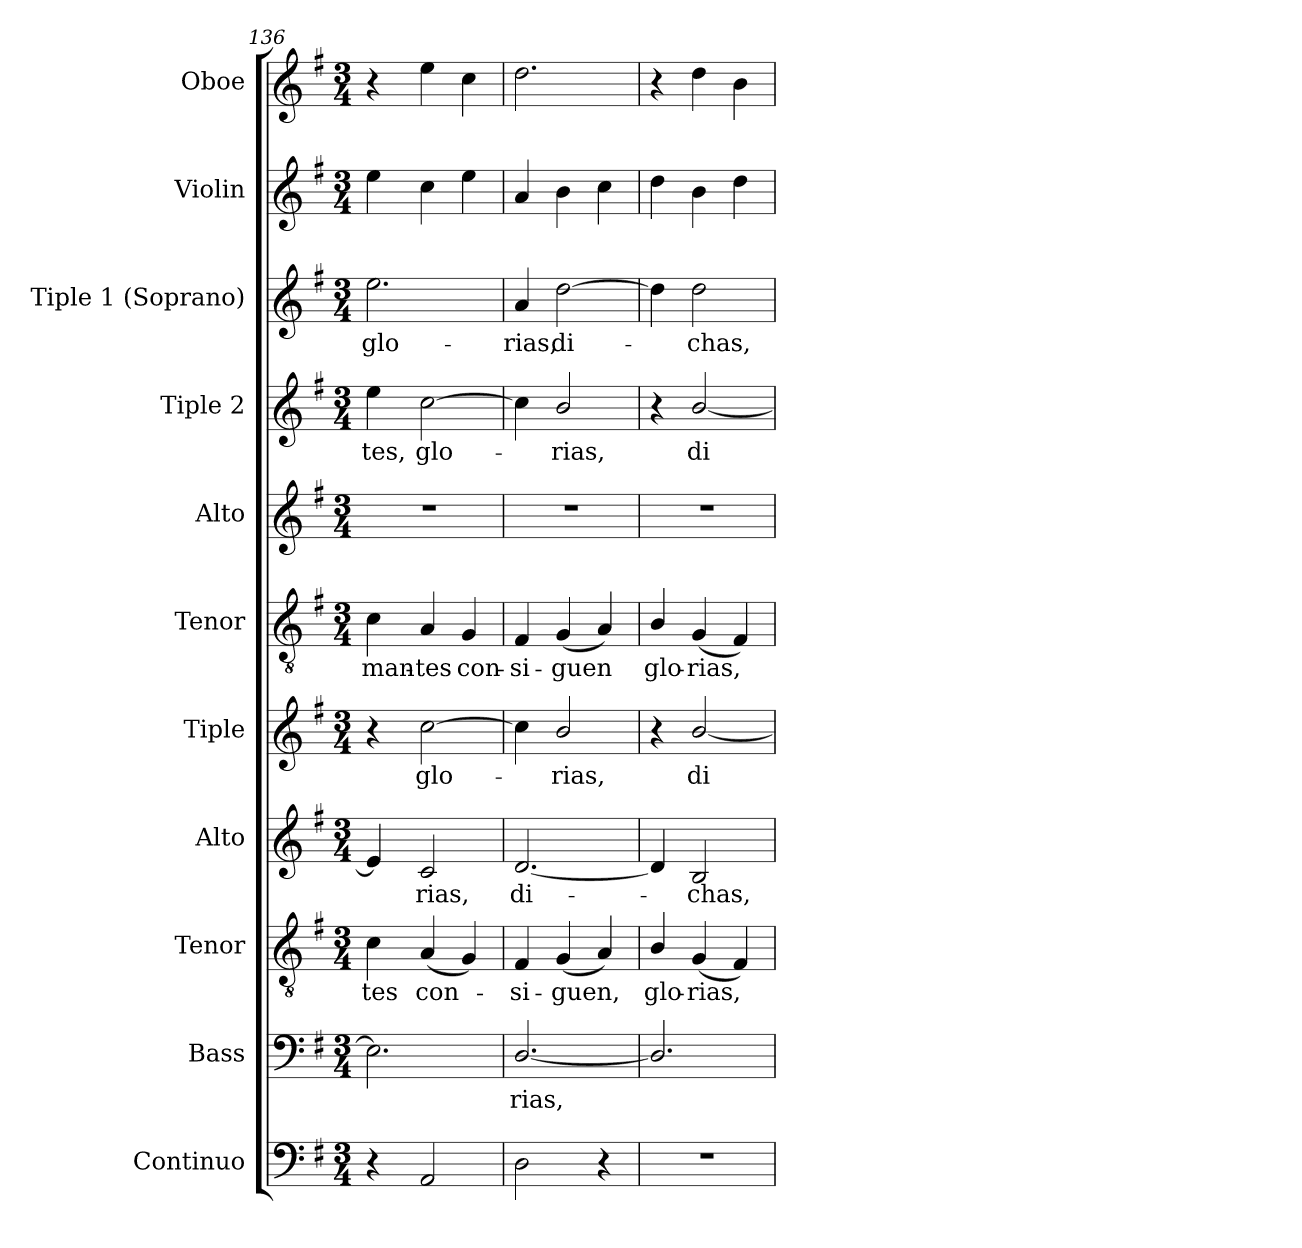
**kern	**kern	**text	**kern	**text	**kern	**text	**kern	**text	**kern	**text	**kern	**kern	**text	**kern	**text	**kern	**kern
*part11	*part10	*part10	*part9	*part9	*part8	*part8	*part7	*part7	*part6	*part6	*part5	*part4	*part4	*part3	*part3	*part2	*part1
*staff11	*staff10	*staff10	*staff9	*staff9	*staff8	*staff8	*staff7	*staff7	*staff6	*staff6	*staff5	*staff4	*staff4	*staff3	*staff3	*staff2	*staff1
*I"Continuo	*I"Bass	*	*I"Tenor	*	*I"Alto	*	*I"Tiple	*	*I"Tenor	*	*I"Alto	*I"Tiple 2	*	*I"Tiple 1 (Soprano)	*	*I"Violin	*I"Oboe
*I'Cont.	*I'B.	*	*I'T.	*	*I'A.	*	*	*	*I'T.	*	*I'A.	*	*	*I'S1.	*	*I'Vln.	*I'Ob.
*clefF4	*clefF4	*	*clefGv2	*	*clefG2	*	*clefG2	*	*clefGv2	*	*clefG2	*clefG2	*	*clefG2	*	*clefG2	*clefG2
*	*	*	*ITrd7c12	*	*	*	*	*	*ITrd7c12	*	*	*	*	*	*	*	*
*k[f#]	*k[f#]	*	*k[f#]	*	*k[f#]	*	*k[f#]	*	*k[f#]	*	*k[f#]	*k[f#]	*	*k[f#]	*	*k[f#]	*k[f#]
*G:	*G:	*	*G:	*	*G:	*	*G:	*	*G:	*	*G:	*G:	*	*G:	*	*G:	*G:
*M3/4	*M3/4	*	*M3/4	*	*M3/4	*	*M3/4	*	*M3/4	*	*M3/4	*M3/4	*	*M3/4	*	*M3/4	*M3/4
=136	=136	=136	=136	=136	=136	=136	=136	=136	=136	=136	=136	=136	=136	=136	=136	=136	=136
!	!	!	!	!LO:LY:b:color=#000000	!	!	!	!	!	!	!	!	!	!	!	!	!
!	!	!	!	!	!	!	!	!	!	!LO:LY:b:color=#000000	!LO:N:vis=1	!	!	!	!	!	!
!	!	!	!	!	!	!	!	!	!	!	!	!	!LO:LY:b:color=#000000	!	!	!	!
!	!	!	!	!	!	!	!	!	!	!	!	!	!	!	!LO:LY:b:color=#000000	!	!
4r	2.Ei\]	.	4Ci\	-tes	4ei/]	.	4r	.	4Ci\	-man-	2.r	4eei\	-tes,	2.eei\	glo-	4eei\	4r
!	!	!	!	!LO:LY:b:color=#000000	!	!	!	!	!	!	!	!	!	!	!	!	!
!	!	!	!	!	!	!LO:LY:b:color=#000000	!	!	!	!	!	!	!	!	!	!	!
!	!	!	!	!	!	!	!	!LO:LY:b:color=#000000	!	!	!	!	!	!	!	!	!
!	!	!	!	!	!	!	!	!	!	!LO:LY:b:color=#000000	!	!	!	!	!	!	!
!	!	!	!	!	!	!	!	!	!	!	!	!	!LO:LY:b:color=#000000	!	!	!	!
2AAi/	.	.	(4AAi/	con-	2ci/	-rias,	[2cci\	glo-	4AAi/	-tes	.	[2cci\	glo-	.	.	4cci\	4eei\
!	!	!	!	!	!	!	!	!	!	!LO:LY:b:color=#000000	!	!	!	!	!	!	!
.	.	.	4GGi/)	.	.	.	.	.	4GGi/	con-	.	.	.	.	.	4eei\	4cci\
=137	=137	=137	=137	=137	=137	=137	=137	=137	=137	=137	=137	=137	=137	=137	=137	=137	=137
!	!	!LO:LY:b:color=#000000	!	!	!	!	!	!	!	!	!	!	!	!	!	!	!
!	!	!	!	!LO:LY:b:color=#000000	!	!	!	!	!	!	!	!	!	!	!	!	!
!	!	!	!	!	!	!LO:LY:b:color=#000000	!	!	!	!	!	!	!	!	!	!	!
!	!	!	!	!	!	!	!	!	!	!LO:LY:b:color=#000000	!LO:N:vis=1	!	!	!	!	!	!
!	!	!	!	!	!	!	!	!	!	!	!	!	!	!	!LO:LY:b:color=#000000	!	!
2Di\	[2.Di/	-rias,	4FF#i/	-si-	[2.di/	di-	4cci\]	.	4FF#i/	-si-	2.r	4cci\]	.	4ai/	-rias,	4ai/	2.ddi\
!	!	!	!	!LO:LY:b:color=#000000	!	!	!	!	!	!	!	!	!	!	!	!	!
!	!	!	!	!	!	!	!	!LO:LY:b:color=#000000	!	!	!	!	!	!	!	!	!
!	!	!	!	!	!	!	!	!	!	!LO:LY:b:color=#000000	!	!	!	!	!	!	!
!	!	!	!	!	!	!	!	!	!	!	!	!	!LO:LY:b:color=#000000	!	!	!	!
!	!	!	!	!	!	!	!	!	!	!	!	!	!	!	!LO:LY:b:color=#000000	!	!
.	.	.	(4GGi/	-guen,	.	.	2bi/	-rias,	(4GGi/	-guen	.	2bi/	-rias,	[2ddi\	di-	4bi\	.
4r	.	.	4AAi/)	.	.	.	.	.	4AAi/)	.	.	.	.	.	.	4cci\	.
=138	=138	=138	=138	=138	=138	=138	=138	=138	=138	=138	=138	=138	=138	=138	=138	=138	=138
!LO:N:vis=1	!	!	!	!	!	!	!	!	!	!	!	!	!	!	!	!	!
!	!	!	!	!LO:LY:b:color=#000000	!	!	!	!	!	!	!	!	!	!	!	!	!
!	!	!	!	!	!	!	!	!	!	!LO:LY:b:color=#000000	!LO:N:vis=1	!	!	!	!	!	!
2.r	2.Di/]	.	4BBi/	glo-	4di/]	.	4r	.	4BBi/	glo-	2.r	4r	.	4ddi\]	.	4ddi\	4r
!	!	!	!	!LO:LY:b:color=#000000	!	!	!	!	!	!	!	!	!	!	!	!	!
!	!	!	!	!	!	!LO:LY:b:color=#000000	!	!	!	!	!	!	!	!	!	!	!
!	!	!	!	!	!	!	!	!LO:LY:b:color=#000000	!	!	!	!	!	!	!	!	!
!	!	!	!	!	!	!	!	!	!	!LO:LY:b:color=#000000	!	!	!	!	!	!	!
!	!	!	!	!	!	!	!	!	!	!	!	!	!LO:LY:b:color=#000000	!	!	!	!
!	!	!	!	!	!	!	!	!	!	!	!	!	!	!	!LO:LY:b:color=#000000	!	!
.	.	.	(4GGi/	-rias,	2Bi/	-chas,	[2bi/	di-	(4GGi/	-rias,	.	[2bi/	di-	2ddi\	-chas,	4bi\	4ddi\
.	.	.	4FF#i/)	.	.	.	.	.	4FF#i/)	.	.	.	.	.	.	4ddi\	4bi\
=	=	=	=	=	=	=	=	=	=	=	=	=	=	=	=	=	=
*-	*-	*-	*-	*-	*-	*-	*-	*-	*-	*-	*-	*-	*-	*-	*-	*-	*-
